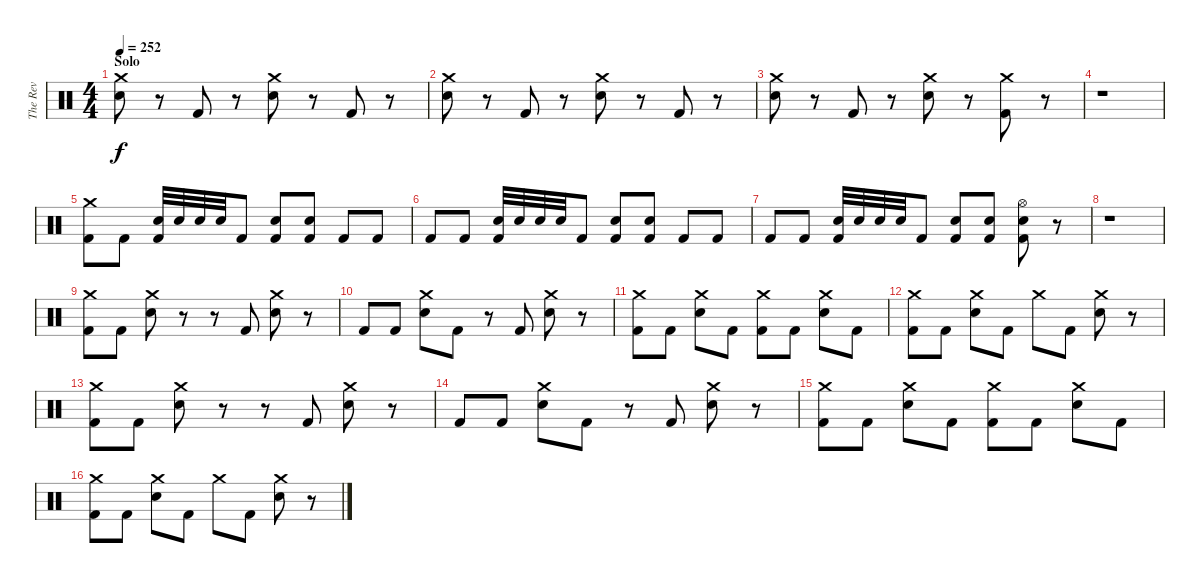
\track ("The Rev" "The Rev") {instrument percussion}
\staff {score}
\articulation defaults
\ts (4 4)
\section ("" "Solo")
\tempo 252
\clef neutral
\ks c
("Crash medium (hit)" "Electric Snare (hit)").8{dy f} r.8 "Kick (hit) 2".8 r.8 ("Crash medium (hit)" "Electric Snare (hit)").8 r.8 "Kick (hit) 2".8 r.8 |
("Crash medium (hit)" "Electric Snare (hit)").8 r.8 "Kick (hit) 2".8 r.8 ("Crash medium (hit)" "Electric Snare (hit)").8 r.8 "Kick (hit) 2".8 r.8 |
("Crash medium (hit)" "Electric Snare (hit)").8 r.8 "Kick (hit) 2".8 r.8 ("Crash medium (hit)" "Electric Snare (hit)").8 r.8 ("Crash medium (hit)" "Kick (hit) 2").8 r.8 |
r.1 |
("Crash medium (hit)" "Kick (hit) 2").8 "Kick (hit) 2".8 ("Electric Snare (hit)" "Kick (hit) 2").32 "Electric Snare (hit)".32 "Electric Snare (hit)".32 "Electric Snare (hit)".32 "Kick (hit) 2".8 ("Electric Snare (hit)" "Kick (hit) 2").8 ("Electric Snare (hit)" "Kick (hit) 2").8 "Kick (hit) 2".8 "Kick (hit) 2".8 |
"Kick (hit) 2".8 "Kick (hit) 2".8 ("Electric Snare (hit)" "Kick (hit) 2").32 "Electric Snare (hit)".32 "Electric Snare (hit)".32 "Electric Snare (hit)".32 "Kick (hit) 2".8 ("Electric Snare (hit)" "Kick (hit) 2").8 ("Electric Snare (hit)" "Kick (hit) 2").8 "Kick (hit) 2".8 "Kick (hit) 2".8 |
"Kick (hit) 2".8 "Kick (hit) 2".8 ("Electric Snare (hit)" "Kick (hit) 2").32 "Electric Snare (hit)".32 "Electric Snare (hit)".32 "Electric Snare (hit)".32 "Kick (hit) 2".8 ("Electric Snare (hit)" "Kick (hit) 2").8 ("Electric Snare (hit)" "Kick (hit) 2").8 ("Hi-Hat (open)" "Electric Snare (hit)" "Kick (hit) 2").8 r.8 |
r.1 |
("Crash medium (hit)" "Kick (hit) 2").8 "Kick (hit) 2".8 ("Crash medium (hit)" "Electric Snare (hit)").8 r.8 r.8 "Kick (hit) 2".8 ("Crash medium (hit)" "Electric Snare (hit)").8 r.8 |
"Kick (hit) 2".8 "Kick (hit) 2".8 ("Crash medium (hit)" "Electric Snare (hit)").8 "Kick (hit) 2".8 r.8 "Kick (hit) 2".8 ("Crash medium (hit)" "Electric Snare (hit)").8 r.8 |
("Crash medium (hit)" "Kick (hit) 2").8 "Kick (hit) 2".8 ("Crash medium (hit)" "Electric Snare (hit)").8 "Kick (hit) 2".8 ("Crash medium (hit)" "Kick (hit) 2").8 "Kick (hit) 2".8 ("Crash medium (hit)" "Electric Snare (hit)").8 "Kick (hit) 2".8 |
("Crash medium (hit)" "Kick (hit) 2").8 "Kick (hit) 2".8 ("Crash medium (hit)" "Electric Snare (hit)").8 "Kick (hit) 2".8 "Crash medium (hit)".8 "Kick (hit) 2".8 ("Crash medium (hit)" "Electric Snare (hit)").8 r.8 |
("Crash medium (hit)" "Kick (hit) 2").8 "Kick (hit) 2".8 ("Crash medium (hit)" "Electric Snare (hit)").8 r.8 r.8 "Kick (hit) 2".8 ("Crash medium (hit)" "Electric Snare (hit)").8 r.8 |
"Kick (hit) 2".8 "Kick (hit) 2".8 ("Crash medium (hit)" "Electric Snare (hit)").8 "Kick (hit) 2".8 r.8 "Kick (hit) 2".8 ("Crash medium (hit)" "Electric Snare (hit)").8 r.8 |
("Crash medium (hit)" "Kick (hit) 2").8 "Kick (hit) 2".8 ("Crash medium (hit)" "Electric Snare (hit)").8 "Kick (hit) 2".8 ("Crash medium (hit)" "Kick (hit) 2").8 "Kick (hit) 2".8 ("Crash medium (hit)" "Electric Snare (hit)").8 "Kick (hit) 2".8 |
("Crash medium (hit)" "Kick (hit) 2").8 "Kick (hit) 2".8 ("Crash medium (hit)" "Electric Snare (hit)").8 "Kick (hit) 2".8 "Crash medium (hit)".8 "Kick (hit) 2".8 ("Crash medium (hit)" "Electric Snare (hit)").8 r.8
